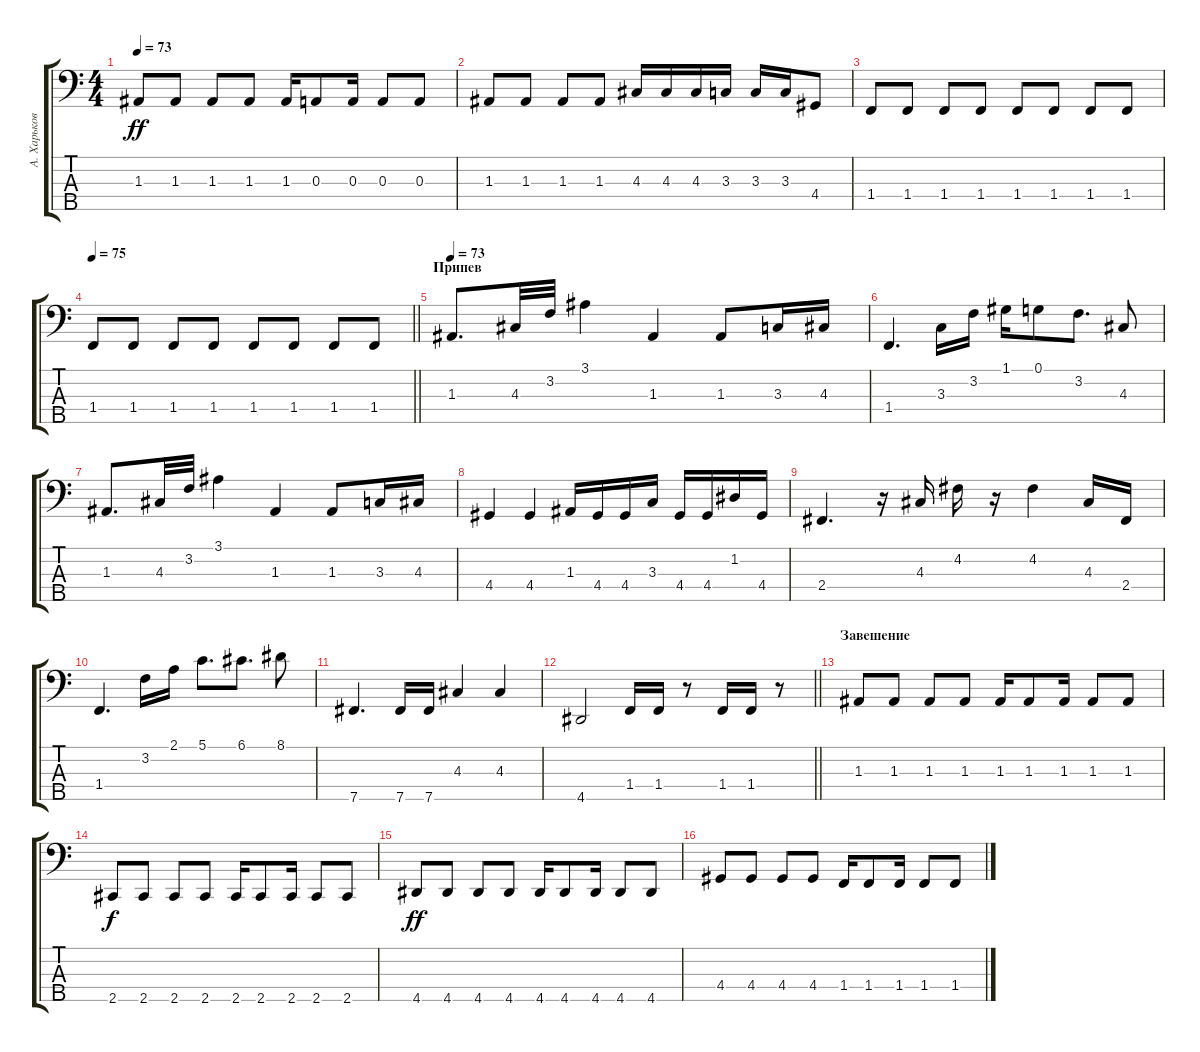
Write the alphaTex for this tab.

\track ("А. Харьков" "А. Харьков") {instrument electricbassfinger}
\staff {score tabs}
\tuning (G2 D2 A1 E1 B0) {hide}
\ts (4 4)
\tempo 73
\clef f4
\ks c
1.3.8{dy ff} 1.3.8 1.3.8 1.3.8 1.3.16 0.3.8 0.3.16 0.3.8 0.3.8 |
1.3.8 1.3.8 1.3.8 1.3.8 4.3.16 4.3.16 4.3.16 3.3.16 3.3.16 3.3.16 4.4.8 |
1.4.8 1.4.8 1.4.8 1.4.8 1.4.8 1.4.8 1.4.8 1.4.8 |
\tempo 75
\barLineRight lightlight
1.4.8 1.4.8 1.4.8 1.4.8 1.4.8 1.4.8 1.4.8 1.4.8 |
\section ("" "Припев")
\tempo 73
1.3.8{d} 4.3.32 3.2.32 3.1.4 1.3.4 1.3.8 3.3.16 4.3.16 |
1.4.4{d} 3.3.16 3.2.16 1.1.16 0.1.8 3.2.8{d} 4.3.8 |
1.3.8{d} 4.3.32 3.2.32 3.1.4 1.3.4 1.3.8 3.3.16 4.3.16 |
4.4.4 4.4.4 1.3.16 4.4.16 4.4.16 3.3.16 4.4.16 4.4.16 1.2.16 4.4.16 |
2.4.4{d} r.16 4.3.16 4.2.16 r.16 4.2.4 4.3.16 2.4.16 |
1.4.4{d} 3.2.16 2.1.16 5.1.8{d} 6.1.8{d} 8.1.8 |
7.5.4{d} 7.5.16 7.5.16 4.3.4 4.3.4 |
\barLineRight lightlight
4.5.2 1.4.16 1.4.16 r.8 1.4.16 1.4.16 r.8 |
\section ("" "Завешение")
1.3.8 1.3.8 1.3.8 1.3.8 1.3.16 1.3.8 1.3.16 1.3.8 1.3.8 |
2.5.8{dy f} 2.5.8 2.5.8 2.5.8 2.5.16 2.5.8 2.5.16 2.5.8 2.5.8 |
4.5.8{dy ff} 4.5.8 4.5.8 4.5.8 4.5.16 4.5.8 4.5.16 4.5.8 4.5.8 |
4.4.8 4.4.8 4.4.8 4.4.8 1.4.16 1.4.8 1.4.16 1.4.8 1.4.8
